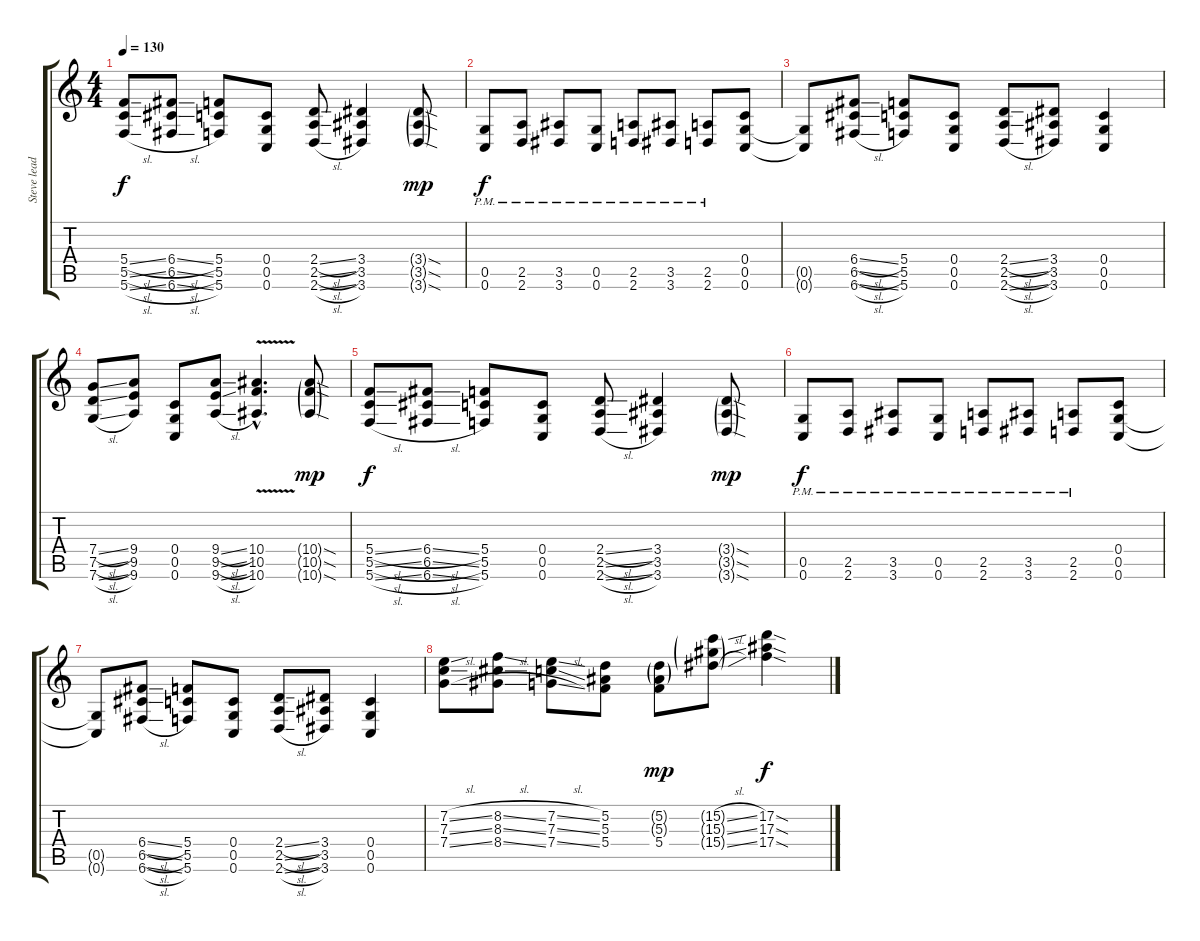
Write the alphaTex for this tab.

\track ("Steve lead" "Steve lead") {instrument distortionguitar}
\staff {score tabs}
\tuning (D4 A3 F3 C3 G2 C2) {hide}
\ts (4 4)
\tempo 130
\clef g2
\ks c
(5.4{sl} 5.5{sl} 5.6{sl}).8{dy f} (6.4{sl} 6.5{sl} 6.6{sl}).8 (5.4 5.5 5.6).8 (0.4 0.5 0.6).8 (2.4{sl} 2.5{sl} 2.6{sl}).8 (3.4 3.5 3.6).4 (3.4{sod g} 3.5{sod g} 3.6{sod g}).8{dy mp} |
(0.5{pm} 0.6).8{dy f} (2.5{pm} 2.6).8 (3.5{pm} 3.6).8 (0.5{pm} 0.6).8 (2.5{pm} 2.6).8 (3.5{pm} 3.6).8 (2.5{pm} 2.6).8 (0.4 0.5 0.6).8 |
(0.5{t} 0.6{t}).8 (6.4{sl} 6.5{sl} 6.6{sl}).8 (5.4 5.5 5.6).8 (0.4 0.5 0.6).8 (2.4{sl} 2.5{sl} 2.6{sl}).8 (3.4 3.5 3.6).8 (0.4 0.5 0.6).4 |
(7.4{sl} 7.5{sl} 7.6{sl}).8 (9.4 9.5 9.6).8 (0.4 0.5 0.6).8 (9.4{sl} 9.5{sl} 9.6{sl}).8 (10.4{v hac} 10.5{v hac} 10.6{v hac}).4{d} (10.4{sod g} 10.5{sod g} 10.6{sod g}).8{dy mp} |
(5.4{sl} 5.5{sl} 5.6{sl}).8{dy f} (6.4{sl} 6.5{sl} 6.6{sl}).8 (5.4 5.5 5.6).8 (0.4 0.5 0.6).8 (2.4{sl} 2.5{sl} 2.6{sl}).8 (3.4 3.5 3.6).4 (3.4{sod g} 3.5{sod g} 3.6{sod g}).8{dy mp} |
(0.5{pm} 0.6).8{dy f} (2.5{pm} 2.6).8 (3.5{pm} 3.6).8 (0.5{pm} 0.6).8 (2.5{pm} 2.6).8 (3.5{pm} 3.6).8 (2.5{pm} 2.6).8 (0.4 0.5 0.6).8 |
(0.5{t} 0.6{t}).8 (6.4{sl} 6.5{sl} 6.6{sl}).8 (5.4 5.5 5.6).8 (0.4 0.5 0.6).8 (2.4{sl} 2.5{sl} 2.6{sl}).8 (3.4 3.5 3.6).8 (0.4 0.5 0.6).4 |
(7.2{sl} 7.3{sl} 7.4{sl}).8 (8.2{sl} 8.3{sl} 8.4{sl}).8 (7.2{sl} 7.3{sl} 7.4{sl}).8 (5.2 5.3 5.4).8 (5.2{g} 5.3{g} 5.4).8{dy mp} (15.2{sl g} 15.3{sl g} 15.4{sl g}).8 (17.2{sod} 17.3{sod} 17.4{sod}).4{dy f}
